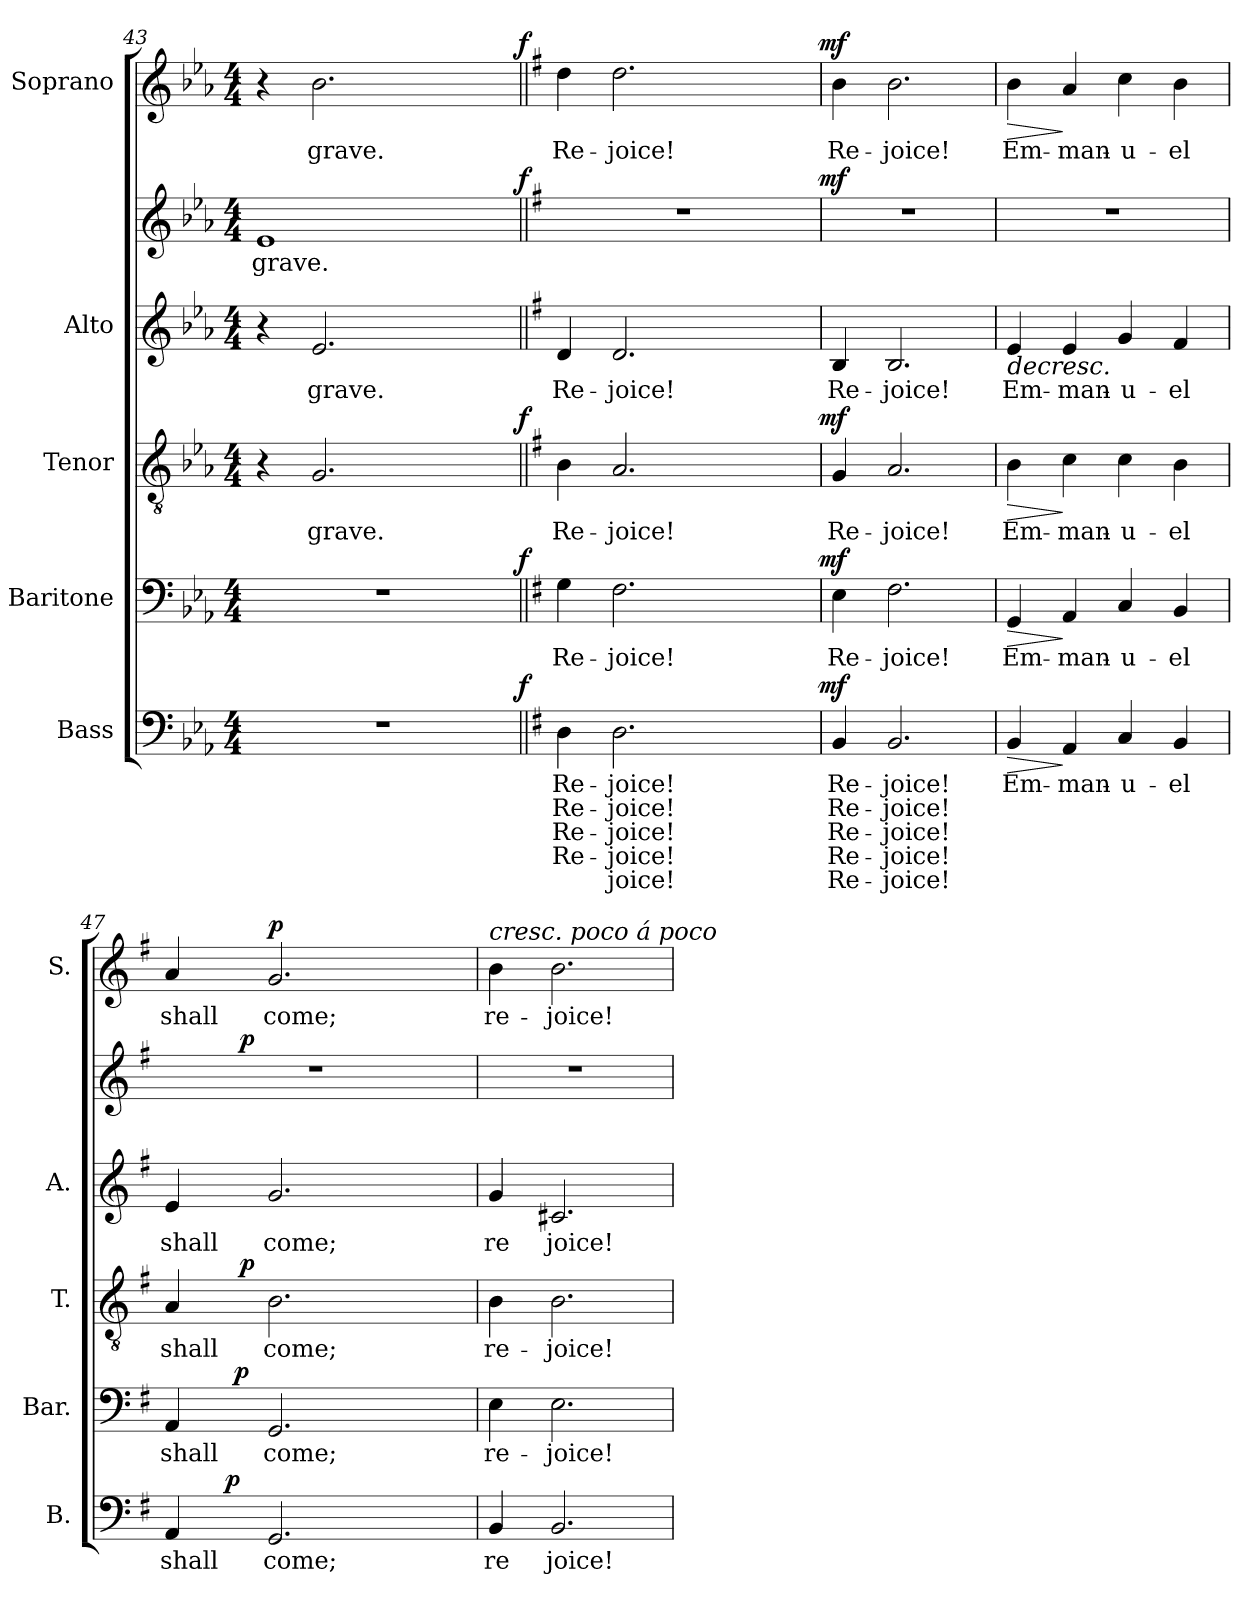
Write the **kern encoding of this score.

**kern	**text	**text	**text	**text	**text	**dynam	**kern	**text	**dynam	**kern	**text	**dynam	**kern	**text	**kern	**text	**dynam	**kern	**text	**dynam
*part5	*part5	*part5	*part5	*part5	*part5	*part5	*part4	*part4	*part4	*part3	*part3	*part3	*part2	*part2	*part2	*part2	*part2	*part1	*part1	*part1
*staff6	*staff6	*staff6	*staff6	*staff6	*staff6	*staff6	*staff5	*staff5	*staff5	*staff4	*staff4	*staff4	*staff3	*staff3	*staff2	*staff2	*staff2/3	*staff1	*staff1	*staff1
*I"Bass	*	*	*	*	*	*	*I"Baritone	*	*	*I"Tenor	*	*	*I"Alto	*	*	*	*	*I"Soprano	*	*
*I'B.	*	*	*	*	*	*	*I'Bar.	*	*	*I'T.	*	*	*I'A.	*	*	*	*	*I'S.	*	*
*clefF4	*	*	*	*	*	*	*clefF4	*	*	*clefGv2	*	*	*clefG2	*	*clefG2	*	*	*clefG2	*	*
*	*	*	*	*	*	*	*	*	*	*ITrd7c12	*	*	*	*	*	*	*	*	*	*
*k[b-e-a-]	*	*	*	*	*	*	*k[b-e-a-]	*	*	*k[b-e-a-]	*	*	*k[b-e-a-]	*	*k[b-e-a-]	*	*	*k[b-e-a-]	*	*
*E-:	*	*	*	*	*	*	*E-:	*	*	*E-:	*	*	*E-:	*	*E-:	*	*	*E-:	*	*
*M4/4	*	*	*	*	*	*	*M4/4	*	*	*M4/4	*	*	*M4/4	*	*M4/4	*	*	*M4/4	*	*
=43	=43	=43	=43	=43	=43	=43	=43	=43	=43	=43	=43	=43	=43	=43	=43	=43	=43	=43	=43	=43
!	!	!	!	!	!	!	!	!	!	!	!	!	!	!	!	!LO:LY:b:color=#000000	!	!	!	!
*^	*	*	*	*	*	*	*^	*	*	*^	*	*	*^	*	*	*	*	*^	*	*
1r	2ryy	.	.	.	.	.	.	1r	2ryy	.	.	4r	2ryy	.	.	4r	2ryy	.	1e-i	grave.	.	4r	2ryy	.	.
!	!	!	!	!	!	!	!	!	!	!	!	!	!	!LO:LY:b:color=#000000	!	!	!	!	!	!	!	!	!	!	!
!	!	!	!	!	!	!	!	!	!	!	!	!	!	!	!	!	!	!LO:LY:b:color=#000000	!	!	!	!	!	!	!
!	!	!	!	!	!	!	!	!	!	!	!	!	!	!	!	!	!	!	!	!	!	!	!	!LO:LY:b:color=#000000	!
.	.	.	.	.	.	.	.	.	.	.	.	2.GGi/	.	grave.	.	2.e-i/	.	grave.	.	.	.	2.b-i\	.	grave.	.
.	4ryy	.	.	.	.	.	.	.	4ryy	.	.	.	4ryy	.	.	.	4ryy	.	.	.	.	.	4ryy	.	.
.	8ryy	.	.	.	.	.	.	.	8ryy	.	.	.	8ryy	.	.	.	8ryy	.	.	.	.	.	8ryy	.	.
.	16ryy	.	.	.	.	.	.	.	16ryy	.	.	.	16ryy	.	.	.	16ryy	.	.	.	.	.	16ryy	.	.
.	32ryy	.	.	.	.	.	.	.	32ryy	.	.	.	32ryy	.	.	.	32ryy	.	.	.	.	.	32ryy	.	.
.	64ryy	.	.	.	.	.	.	.	64ryy	.	.	.	64ryy	.	.	.	64ryy	.	.	.	.	.	64ryy	.	.
.	128...ryy	.	.	.	.	.	.	.	128...ryy	.	.	.	128...ryy	.	.	.	128...ryy	.	.	.	.	.	128...ryy	.	.
.	1024ryy	.	.	.	.	.	f	.	1024ryy	.	f	.	1024ryy	.	f	.	1024ryy	.	.	.	f	.	1024ryy	.	f
=44||	=44||	=44||	=44||	=44||	=44||	=44||	=44||	=44||	=44||	=44||	=44||	=44||	=44||	=44||	=44||	=44||	=44||	=44||	=44||	=44||	=44||	=44||	=44||	=44||	=44||
*k[f#]	*	*	*	*	*	*	*	*k[f#]	*	*	*	*k[f#]	*	*	*	*k[f#]	*	*	*k[f#]	*	*	*k[f#]	*	*	*
*G:	*	*	*	*	*	*	*	*G:	*	*	*	*G:	*	*	*	*G:	*	*	*G:	*	*	*G:	*	*	*
!	!	!LO:LY:b:color=#000000	!LO:LY:b:color=#000000	!LO:LY:b:color=#000000	!LO:LY:b:color=#000000	!	!	!	!	!	!	!	!	!	!	!	!	!	!	!	!	!	!	!	!
!	!	!	!	!	!	!	!	!	!	!LO:LY:b:color=#000000	!	!	!	!	!	!	!	!	!	!	!	!	!	!	!
!	!	!	!	!	!	!	!	!	!	!	!	!	!	!LO:LY:b:color=#000000	!	!	!	!	!	!	!	!	!	!	!
!	!	!	!	!	!	!	!	!	!	!	!	!	!	!	!	!	!	!LO:LY:b:color=#000000	!	!	!	!	!	!	!
!	!	!	!	!	!	!	!	!	!	!	!	!	!	!	!	!	!	!	!	!	!	!	!	!LO:LY:b:color=#000000	!
4Di\	2ryy	Re-	-Re-	-Re-	-Re-	.	.	4Gi\	2ryy	Re-	.	4BBi\	2ryy	Re-	.	4di/	2ryy	Re-	1r	.	.	4ddi\	2ryy	Re-	.
!	!	!LO:LY:b:color=#000000	!LO:LY:b:color=#000000	!LO:LY:b:color=#000000	!LO:LY:b:color=#000000	!LO:LY:b:color=#000000	!	!	!	!	!	!	!	!	!	!	!	!	!	!	!	!	!	!	!
!	!	!	!	!	!	!	!	!	!	!LO:LY:b:color=#000000	!	!	!	!	!	!	!	!	!	!	!	!	!	!	!
!	!	!	!	!	!	!	!	!	!	!	!	!	!	!LO:LY:b:color=#000000	!	!	!	!	!	!	!	!	!	!	!
!	!	!	!	!	!	!	!	!	!	!	!	!	!	!	!	!	!	!LO:LY:b:color=#000000	!	!	!	!	!	!	!
!	!	!	!	!	!	!	!	!	!	!	!	!	!	!	!	!	!	!	!	!	!	!	!	!LO:LY:b:color=#000000	!
2.Di\	.	-joice!	joice!	joice!	joice!	joice!	.	2.F#i\	.	-joice!	.	2.AAi/	.	-joice!	.	2.di/	.	-joice!	.	.	.	2.ddi\	.	-joice!	.
.	4ryy	.	.	.	.	.	.	.	4ryy	.	.	.	4ryy	.	.	.	4ryy	.	.	.	.	.	4ryy	.	.
.	8ryy	.	.	.	.	.	.	.	8ryy	.	.	.	8ryy	.	.	.	8ryy	.	.	.	.	.	8ryy	.	.
.	16ryy	.	.	.	.	.	.	.	16ryy	.	.	.	16ryy	.	.	.	16ryy	.	.	.	.	.	16ryy	.	.
.	32ryy	.	.	.	.	.	.	.	32ryy	.	.	.	32ryy	.	.	.	32ryy	.	.	.	.	.	32ryy	.	.
.	64ryy	.	.	.	.	.	.	.	64ryy	.	.	.	64ryy	.	.	.	64ryy	.	.	.	.	.	64ryy	.	.
.	128...ryy	.	.	.	.	.	.	.	128...ryy	.	.	.	128...ryy	.	.	.	128...ryy	.	.	.	.	.	128...ryy	.	.
.	1024ryy	.	.	.	.	.	mf	.	1024ryy	.	mf	.	1024ryy	.	mf	.	1024ryy	.	.	.	mf	.	1024ryy	.	mf
*v	*v	*	*	*	*	*	*	*	*	*	*	*v	*v	*	*	*v	*v	*	*	*	*	*v	*v	*	*
*	*	*	*	*	*	*	*v	*v	*	*	*	*	*	*	*	*	*	*	*	*	*
=45	=45	=45	=45	=45	=45	=45	=45	=45	=45	=45	=45	=45	=45	=45	=45	=45	=45	=45	=45	=45
*^	*	*	*	*	*	*	*^	*	*	*^	*	*	*^	*	*	*	*	*^	*	*
!	!	!LO:LY:b:color=#000000	!LO:LY:b:color=#000000	!LO:LY:b:color=#000000	!LO:LY:b:color=#000000	!LO:LY:b:color=#000000	!	!	!	!	!	!	!	!	!	!	!	!	!	!	!	!	!	!	!
*v	*v	*	*	*	*	*	*	*	*	*	*	*v	*v	*	*	*v	*v	*	*	*	*	*v	*v	*	*
*	*	*	*	*	*	*	*v	*v	*	*	*	*	*	*	*	*	*	*	*	*	*
*^	*	*	*	*	*	*	*^	*	*	*^	*	*	*^	*	*	*	*	*^	*	*
!	!	!	!	!	!	!	!	!	!	!LO:LY:b:color=#000000	!	!	!	!	!	!	!	!	!	!	!	!	!	!	!
*v	*v	*	*	*	*	*	*	*	*	*	*	*v	*v	*	*	*v	*v	*	*	*	*	*v	*v	*	*
*	*	*	*	*	*	*	*v	*v	*	*	*	*	*	*	*	*	*	*	*	*	*
*^	*	*	*	*	*	*	*^	*	*	*^	*	*	*^	*	*	*	*	*^	*	*
!	!	!	!	!	!	!	!	!	!	!	!	!	!	!LO:LY:b:color=#000000	!	!	!	!	!	!	!	!	!	!	!
*v	*v	*	*	*	*	*	*	*	*	*	*	*v	*v	*	*	*v	*v	*	*	*	*	*v	*v	*	*
*	*	*	*	*	*	*	*v	*v	*	*	*	*	*	*	*	*	*	*	*	*	*
*^	*	*	*	*	*	*	*^	*	*	*^	*	*	*^	*	*	*	*	*^	*	*
!	!	!	!	!	!	!	!	!	!	!	!	!	!	!	!	!	!	!LO:LY:b:color=#000000	!	!	!	!	!	!	!
*v	*v	*	*	*	*	*	*	*	*	*	*	*v	*v	*	*	*v	*v	*	*	*	*	*v	*v	*	*
*	*	*	*	*	*	*	*v	*v	*	*	*	*	*	*	*	*	*	*	*	*	*
*^	*	*	*	*	*	*	*^	*	*	*^	*	*	*^	*	*	*	*	*^	*	*
!	!	!	!	!	!	!	!	!	!	!	!	!	!	!	!	!	!	!	!	!	!	!	!	!LO:LY:b:color=#000000	!
*v	*v	*	*	*	*	*	*	*	*	*	*	*v	*v	*	*	*v	*v	*	*	*	*	*v	*v	*	*
*	*	*	*	*	*	*	*v	*v	*	*	*	*	*	*	*	*	*	*	*	*	*
4BBi/	Re-	-Re-	-Re-	-Re-	-Re-	.	4Ei\	Re-	.	4GGi/	Re-	.	4Bi/	Re-	1r	.	.	4bi\	Re-	.
!	!LO:LY:b:color=#000000	!LO:LY:b:color=#000000	!LO:LY:b:color=#000000	!LO:LY:b:color=#000000	!LO:LY:b:color=#000000	!	!	!	!	!	!	!	!	!	!	!	!	!	!	!
!	!	!	!	!	!	!	!	!LO:LY:b:color=#000000	!	!	!	!	!	!	!	!	!	!	!	!
!	!	!	!	!	!	!	!	!	!	!	!LO:LY:b:color=#000000	!	!	!	!	!	!	!	!	!
!	!	!	!	!	!	!	!	!	!	!	!	!	!	!LO:LY:b:color=#000000	!	!	!	!	!	!
!	!	!	!	!	!	!	!	!	!	!	!	!	!	!	!	!	!	!	!LO:LY:b:color=#000000	!
2.BBi/	-joice!	joice!	joice!	joice!	joice!	.	2.F#i\	-joice!	.	2.AAi/	-joice!	.	2.Bi/	-joice!	.	.	.	2.bi\	-joice!	.
!!LO:LB:g=z
=46	=46	=46	=46	=46	=46	=46	=46	=46	=46	=46	=46	=46	=46	=46	=46	=46	=46	=46	=46	=46
!	!LO:LY:b:color=#000000	!	!	!	!	!LO:HP:b	!	!	!	!	!	!	!	!	!	!	!	!	!	!
!	!	!	!	!	!	!	!	!LO:LY:b:color=#000000	!LO:HP:b	!	!	!	!	!	!	!	!	!	!	!
!	!	!	!	!	!	!	!	!	!	!	!LO:LY:b:color=#000000	!LO:HP:b	!	!	!	!	!	!	!	!
!	!	!	!	!	!	!	!	!	!	!	!	!	!	!LO:LY:b:color=#000000	!	!	!LO:HP:b=2	!	!	!
!	!	!	!	!	!	!	!	!	!	!	!	!	!	!	!	!	!	!	!LO:LY:b:color=#000000	!LO:HP:b
4BBi/	Em-	.	.	.	.	>	4GGi/	Em-	>	4BBi\	Em-	>	4ei/	Em-	1r	.	>	4bi\	Em-	>
!	!LO:LY:b:color=#000000	!	!	!	!	!	!	!	!	!	!	!	!	!	!	!	!	!	!	!
!	!	!	!	!	!	!	!	!LO:LY:b:color=#000000	!	!	!	!	!	!	!	!	!	!	!	!
!	!	!	!	!	!	!	!	!	!	!	!LO:LY:b:color=#000000	!	!	!	!	!	!	!	!	!
!	!	!	!	!	!	!	!	!	!	!	!	!	!	!LO:LY:b:color=#000000	!	!	!	!	!	!
!	!	!	!	!	!	!	!	!	!	!	!	!	!	!	!	!	!	!	!LO:LY:b:color=#000000	!
4AAi/	-man-	.	.	.	.	]	4AAi/	-man-	]	4Ci\	-man-	]	4ei/	-man-	.	.	.	4ai/	-man-	]
!	!LO:LY:b:color=#000000	!	!	!	!	!	!	!	!	!	!	!	!	!	!	!	!	!	!	!
!	!	!	!	!	!	!	!	!LO:LY:b:color=#000000	!	!	!	!	!	!	!	!	!	!	!	!
!	!	!	!	!	!	!	!	!	!	!	!LO:LY:b:color=#000000	!	!	!	!	!	!	!	!	!
!	!	!	!	!	!	!	!	!	!	!	!	!	!	!LO:LY:b:color=#000000	!	!	!	!	!	!
!	!	!	!	!	!	!	!	!	!	!	!	!	!	!	!	!	!	!	!LO:LY:b:color=#000000	!
4Ci/	-u-	.	.	.	.	.	4Ci/	-u-	.	4Ci\	-u-	.	4gi/	-u-	.	.	.	4cci\	-u-	.
!	!LO:LY:b:color=#000000	!	!	!	!	!	!	!	!	!	!	!	!	!	!	!	!	!	!	!
!	!	!	!	!	!	!	!	!LO:LY:b:color=#000000	!	!	!	!	!	!	!	!	!	!	!	!
!	!	!	!	!	!	!	!	!	!	!	!LO:LY:b:color=#000000	!	!	!	!	!	!	!	!	!
!	!	!	!	!	!	!	!	!	!	!	!	!	!	!LO:LY:b:color=#000000	!	!	!	!	!	!
!	!	!	!	!	!	!	!	!	!	!	!	!	!	!	!	!	!	!	!LO:LY:b:color=#000000	!
4BBi/	-el	.	.	.	.	.	4BBi/	-el	.	4BBi\	-el	.	4f#i/	-el	.	.	.	4bi\	-el	.
=47	=47	=47	=47	=47	=47	=47	=47	=47	=47	=47	=47	=47	=47	=47	=47	=47	=47	=47	=47	=47
!	!LO:LY:b:color=#000000	!	!	!	!	!	!	!	!	!	!	!	!	!	!	!	!	!	!	!
!	!	!	!	!	!	!	!	!LO:LY:b:color=#000000	!	!	!	!	!	!	!	!	!	!	!	!
!	!	!	!	!	!	!	!	!	!	!	!LO:LY:b:color=#000000	!	!	!	!	!	!	!	!	!
!	!	!	!	!	!	!	!	!	!	!	!	!	!	!LO:LY:b:color=#000000	!	!	!	!	!	!
!	!	!	!	!	!	!	!	!	!	!	!	!	!	!	!	!	!	!	!LO:LY:b:color=#000000	!
*^	*	*	*	*	*	*	*^	*	*	*^	*	*	*^	*	*	*	*	*	*	*
4AAi/	8ryy	shall	.	.	.	.	.	4AAi/	8ryy	shall	.	4AAi/	8ryy	shall	.	4ei/	8ryy	shall	1r	.	.	4ai/	shall	.
.	64ryy	.	.	.	.	.	.	.	32ryy	.	.	.	32ryy	.	.	.	32ryy	.	.	.	.	.	.	.
.	128ryy	.	.	.	.	.	.	.	.	.	.	.	.	.	.	.	.	.	.	.	.	.	.	.
.	256ryy	.	.	.	.	.	.	.	.	.	.	.	.	.	.	.	.	.	.	.	.	.	.	.
.	1024ryy	.	.	.	.	.	.	.	.	.	.	.	.	.	.	.	.	.	.	.	.	.	.	.
.	2ryy	.	.	.	.	.	p	.	.	.	.	.	.	.	.	.	.	.	.	.	.	.	.	.
.	.	.	.	.	.	.	.	.	256.ryy	.	.	.	128ryy	.	.	.	128ryy	.	.	.	.	.	.	.
.	.	.	.	.	.	.	.	.	2ryy	.	p	.	.	.	.	.	.	.	.	.	.	.	.	.
.	.	.	.	.	.	.	.	.	.	.	.	.	512.ryy	.	.	.	512.ryy	.	.	.	.	.	.	.
.	.	.	.	.	.	.	.	.	.	.	.	.	2ryy	.	p	.	2ryy	.	.	.	p	.	.	.
!	!	!LO:LY:b:color=#000000	!	!	!	!	!	!	!	!	!	!	!	!	!	!	!	!	!	!	!	!	!	!
!	!	!	!	!	!	!	!	!	!	!LO:LY:b:color=#000000	!	!	!	!	!	!	!	!	!	!	!	!	!	!
!	!	!	!	!	!	!	!	!	!	!	!	!	!	!LO:LY:b:color=#000000	!	!	!	!	!	!	!	!	!	!
!	!	!	!	!	!	!	!	!	!	!	!	!	!	!	!	!	!	!LO:LY:b:color=#000000	!	!	!	!	!	!
!	!	!	!	!	!	!	!	!	!	!	!	!	!	!	!	!	!	!	!	!	!	!	!LO:LY:b:color=#000000	!
2.GGi/	.	come;	.	.	.	.	.	2.GGi/	.	come;	.	2.BBi\	.	come;	.	2.gi/	.	come;	.	.	.	2.gi/	come;	p
.	4ryy	.	.	.	.	.	.	.	.	.	.	.	.	.	.	.	.	.	.	.	.	.	.	.
.	.	.	.	.	.	.	.	.	4ryy	.	.	.	.	.	.	.	.	.	.	.	.	.	.	.
.	.	.	.	.	.	.	.	.	.	.	.	.	4ryy	.	.	.	4ryy	.	.	.	.	.	.	.
.	16ryy	.	.	.	.	.	.	.	.	.	.	.	.	.	.	.	.	.	.	.	.	.	.	.
.	.	.	.	.	.	.	.	.	16ryy	.	.	.	.	.	.	.	.	.	.	.	.	.	.	.
.	.	.	.	.	.	.	.	.	.	.	.	.	16ryy	.	.	.	16ryy	.	.	.	.	.	.	.
.	32ryy	.	.	.	.	.	.	.	.	.	.	.	.	.	.	.	.	.	.	.	.	.	.	.
.	.	.	.	.	.	.	.	.	64ryy	.	.	.	.	.	.	.	.	.	.	.	.	.	.	.
.	.	.	.	.	.	.	.	.	.	.	.	.	64ryy	.	.	.	64ryy	.	.	.	.	.	.	.
.	.	.	.	.	.	.	.	.	128ryy	.	.	.	.	.	.	.	.	.	.	.	.	.	.	.
.	.	.	.	.	.	.	.	.	.	.	.	.	256ryy	.	.	.	256ryy	.	.	.	.	.	.	.
.	512.ryy	.	.	.	.	.	.	.	.	.	.	.	.	.	.	.	.	.	.	.	.	.	.	.
.	.	.	.	.	.	.	.	.	512ryy	.	.	.	.	.	.	.	.	.	.	.	.	.	.	.
.	.	.	.	.	.	.	.	.	.	.	.	.	1024ryy	.	.	.	1024ryy	.	.	.	.	.	.	.
.	.	.	.	.	.	.	.	.	.	.	.	.	.	.	.	.	.	.	.	.	]	.	.	.
*v	*v	*	*	*	*	*	*	*	*	*	*	*v	*v	*	*	*v	*v	*	*	*	*	*	*	*
*	*	*	*	*	*	*	*v	*v	*	*	*	*	*	*	*	*	*	*	*	*	*
=48	=48	=48	=48	=48	=48	=48	=48	=48	=48	=48	=48	=48	=48	=48	=48	=48	=48	=48	=48	=48
*^	*	*	*	*	*	*	*^	*	*	*^	*	*	*^	*	*	*	*	*	*	*
!	!	!LO:LY:b:color=#000000	!	!	!	!	!	!	!	!	!	!	!	!	!	!	!	!	!	!	!	!	!	!
*v	*v	*	*	*	*	*	*	*	*	*	*	*v	*v	*	*	*v	*v	*	*	*	*	*	*	*
*	*	*	*	*	*	*	*v	*v	*	*	*	*	*	*	*	*	*	*	*	*	*
*^	*	*	*	*	*	*	*^	*	*	*^	*	*	*^	*	*	*	*	*	*	*
!	!	!	!	!	!	!	!	!	!	!LO:LY:b:color=#000000	!	!	!	!	!	!	!	!	!	!	!	!	!	!
*v	*v	*	*	*	*	*	*	*	*	*	*	*v	*v	*	*	*v	*v	*	*	*	*	*	*	*
*	*	*	*	*	*	*	*v	*v	*	*	*	*	*	*	*	*	*	*	*	*	*
*^	*	*	*	*	*	*	*^	*	*	*^	*	*	*^	*	*	*	*	*	*	*
!	!	!	!	!	!	!	!	!	!	!	!	!	!	!LO:LY:b:color=#000000	!	!	!	!	!	!	!	!	!	!
*v	*v	*	*	*	*	*	*	*	*	*	*	*v	*v	*	*	*v	*v	*	*	*	*	*	*	*
*	*	*	*	*	*	*	*v	*v	*	*	*	*	*	*	*	*	*	*	*	*	*
*^	*	*	*	*	*	*	*^	*	*	*^	*	*	*^	*	*	*	*	*	*	*
!	!	!	!	!	!	!	!	!	!	!	!	!	!	!	!	!	!	!LO:LY:b:color=#000000	!	!	!	!	!	!
*v	*v	*	*	*	*	*	*	*	*	*	*	*v	*v	*	*	*v	*v	*	*	*	*	*	*	*
*	*	*	*	*	*	*	*v	*v	*	*	*	*	*	*	*	*	*	*	*	*	*
*^	*	*	*	*	*	*	*^	*	*	*^	*	*	*^	*	*	*	*	*	*	*
!	!	!	!	!	!	!	!	!	!	!	!	!	!	!	!	!	!	!	!	!	!	!LO:TX:a:i:t=cresc. poco á poco	!	!
!	!	!	!	!	!	!	!	!	!	!	!	!	!	!	!	!LO:TX:a:i:t=cresc. poco á poco	!	!	!	!	!	!	!	!
!	!	!	!	!	!	!	!	!	!	!	!	!LO:TX:a:i:t=cresc. poco á poco	!	!	!	!	!	!	!	!	!	!	!	!
!	!	!	!	!	!	!	!	!LO:TX:a:i:t=cresc. poco á poco	!	!	!	!	!	!	!	!	!	!	!	!	!	!	!	!
!LO:TX:a:i:t=cresc. poco á poco	!	!	!	!	!	!	!	!	!	!	!	!	!	!	!	!	!	!	!	!	!	!	!	!
!	!	!	!	!	!	!	!	!	!	!	!	!	!	!	!	!	!	!	!	!	!	!	!LO:LY:b:color=#000000	!
*v	*v	*	*	*	*	*	*	*	*	*	*	*v	*v	*	*	*v	*v	*	*	*	*	*	*	*
*	*	*	*	*	*	*	*v	*v	*	*	*	*	*	*	*	*	*	*	*	*	*
4BBi/	re	.	.	.	.	.	4Ei\	re-	.	4BBi\	re-	.	4gi/	re	1r	.	.	4bi\	re-	.
!	!LO:LY:b:color=#000000	!	!	!	!	!	!	!	!	!	!	!	!	!	!	!	!	!	!	!
!	!	!	!	!	!	!	!	!LO:LY:b:color=#000000	!	!	!	!	!	!	!	!	!	!	!	!
!	!	!	!	!	!	!	!	!	!	!	!LO:LY:b:color=#000000	!	!	!	!	!	!	!	!	!
!	!	!	!	!	!	!	!	!	!	!	!	!	!	!LO:LY:b:color=#000000	!	!	!	!	!	!
!	!	!	!	!	!	!	!	!	!	!	!	!	!	!	!	!	!	!	!LO:LY:b:color=#000000	!
2.BBi/	joice!	.	.	.	.	.	2.Ei\	-joice!	.	2.BBi\	-joice!	.	2.c#Xi/	joice!	.	.	.	2.bi\	-joice!	.
=	=	=	=	=	=	=	=	=	=	=	=	=	=	=	=	=	=	=	=	=
*-	*-	*-	*-	*-	*-	*-	*-	*-	*-	*-	*-	*-	*-	*-	*-	*-	*-	*-	*-	*-
